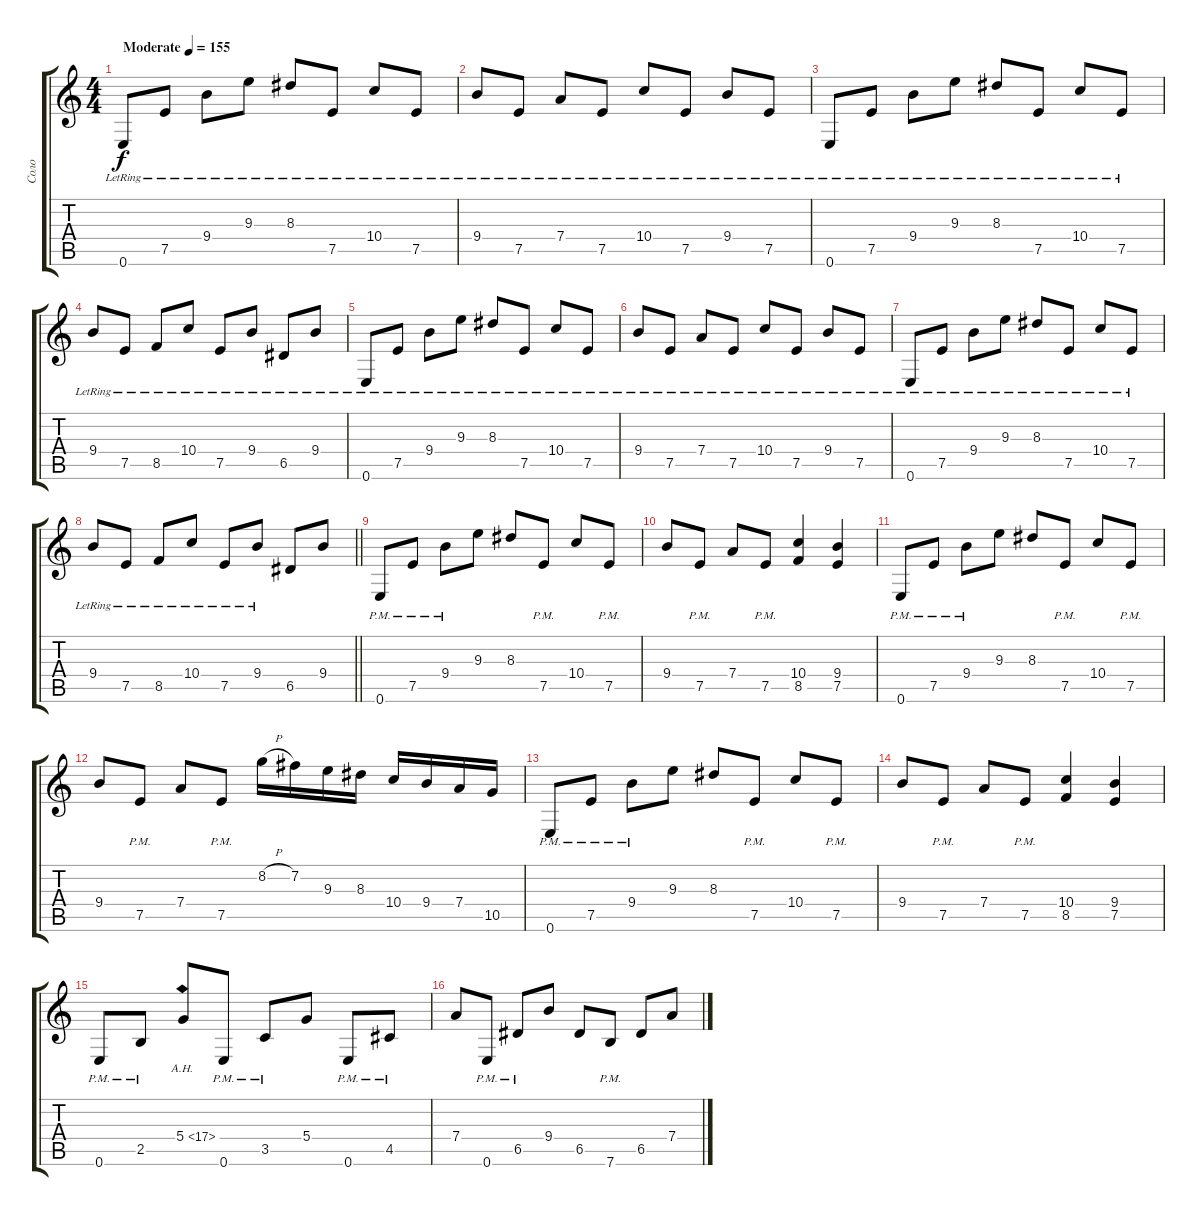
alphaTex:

\track ("Соло" "Соло") {instrument distortionguitar}
\staff {score tabs}
\tuning (E4 B3 G3 D3 A2 E2) {hide}
\ts (4 4)
\tempo (155 "Moderate")
\clef g2
\ks c
0.6{lr}.8{dy f instrument electricguitarclean} 7.5{lr}.8 9.4{lr}.8 9.3{lr}.8 8.3{lr}.8 7.5{lr}.8 10.4{lr}.8 7.5{lr}.8 |
9.4{lr}.8 7.5{lr}.8 7.4{lr}.8 7.5{lr}.8 10.4{lr}.8 7.5{lr}.8 9.4{lr}.8 7.5{lr}.8 |
0.6{lr}.8 7.5{lr}.8 9.4{lr}.8 9.3{lr}.8 8.3{lr}.8 7.5{lr}.8 10.4{lr}.8 7.5{lr}.8 |
9.4{lr}.8 7.5{lr}.8 8.5{lr}.8 10.4{lr}.8 7.5{lr}.8 9.4{lr}.8 6.5{lr}.8 9.4{lr}.8 |
0.6{lr}.8 7.5{lr}.8 9.4{lr}.8 9.3{lr}.8 8.3{lr}.8 7.5{lr}.8 10.4{lr}.8 7.5{lr}.8 |
9.4{lr}.8 7.5{lr}.8 7.4{lr}.8 7.5{lr}.8 10.4{lr}.8 7.5{lr}.8 9.4{lr}.8 7.5{lr}.8 |
0.6{lr}.8 7.5{lr}.8 9.4{lr}.8 9.3{lr}.8 8.3{lr}.8 7.5{lr}.8 10.4{lr}.8 7.5{lr}.8 |
\barLineRight lightlight
9.4{lr}.8 7.5{lr}.8 8.5{lr}.8 10.4{lr}.8 7.5{lr}.8 9.4{lr}.8 6.5.8 9.4.8 |
0.6{pm}.8{instrument distortionguitar} 7.5{pm}.8 9.4{pm}.8 9.3.8 8.3.8 7.5{pm}.8 10.4.8 7.5{pm}.8 |
9.4.8 7.5{pm}.8 7.4.8 7.5{pm}.8 (10.4 8.5).4 (9.4 7.5).4 |
0.6{pm}.8 7.5{pm}.8 9.4{pm}.8 9.3.8 8.3.8 7.5{pm}.8 10.4.8 7.5{pm}.8 |
9.4.8 7.5{pm}.8 7.4.8 7.5{pm}.8 8.2{h}.16 7.2.16 9.3.16 8.3.16 10.4.16 9.4.16 7.4.16 10.5.16 |
0.6{pm}.8 7.5{pm}.8 9.4{pm}.8 9.3.8 8.3.8 7.5{pm}.8 10.4.8 7.5{pm}.8 |
9.4.8 7.5{pm}.8 7.4.8 7.5{pm}.8 (10.4 8.5).4 (9.4 7.5).4 |
0.6{pm}.8 2.5{pm}.8 5.4{ah 12}.8 0.6{pm}.8 3.5{pm}.8 5.4.8 0.6{pm}.8 4.5{pm}.8 |
7.4.8 0.6{pm}.8 6.5{pm}.8 9.4.8 6.5.8 7.6{pm}.8 6.5.8 7.4.8
